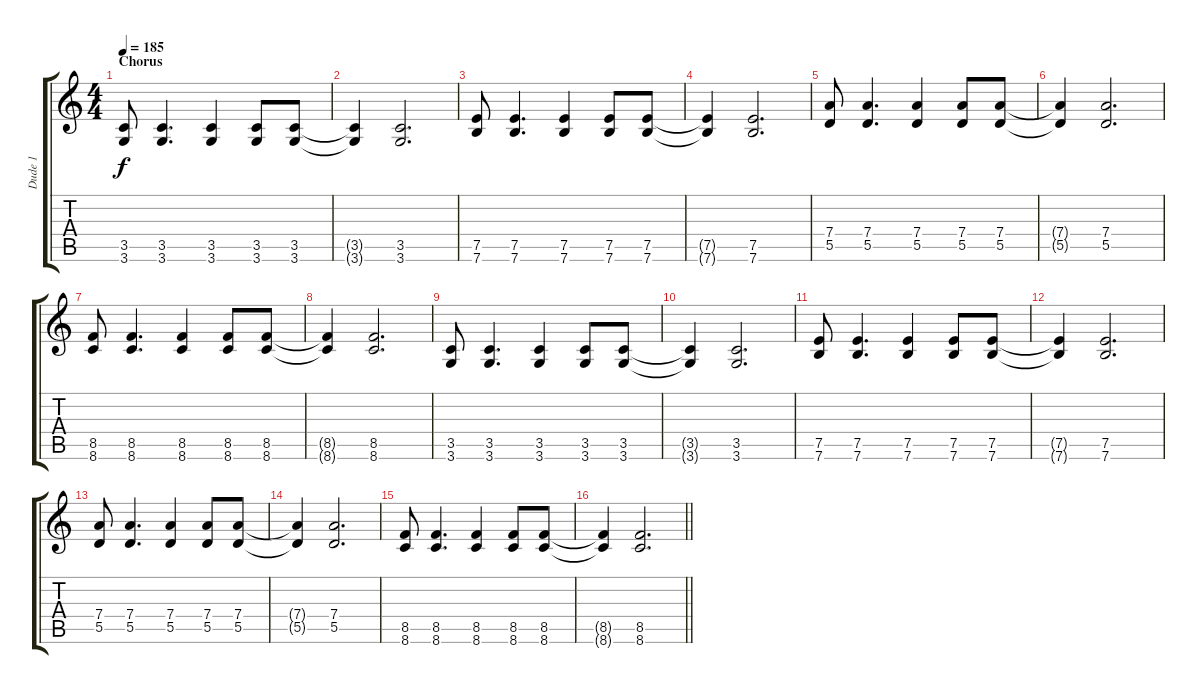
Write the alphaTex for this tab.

\track ("Dude 1" "Dude 1") {instrument distortionguitar}
\staff {score tabs}
\tuning (E4 B3 G3 D3 A2 E2) {hide}
\ts (4 4)
\section ("" "Chorus")
\tempo 185
\clef g2
\ks c
(3.5 3.6).8{dy f} (3.5 3.6).4{d} (3.5 3.6).4 (3.5 3.6).8 (3.5 3.6).8 |
(3.5{t} 3.6{t}).4 (3.5 3.6).2{d} |
(7.5 7.6).8 (7.5 7.6).4{d} (7.5 7.6).4 (7.5 7.6).8 (7.5 7.6).8 |
(7.5{t} 7.6{t}).4 (7.5 7.6).2{d} |
(7.4 5.5).8 (7.4 5.5).4{d} (7.4 5.5).4 (7.4 5.5).8 (7.4 5.5).8 |
(7.4{t} 5.5{t}).4 (7.4 5.5).2{d} |
(8.5 8.6).8 (8.5 8.6).4{d} (8.5 8.6).4 (8.5 8.6).8 (8.5 8.6).8 |
(8.5{t} 8.6{t}).4 (8.5 8.6).2{d} |
(3.5 3.6).8 (3.5 3.6).4{d} (3.5 3.6).4 (3.5 3.6).8 (3.5 3.6).8 |
(3.5{t} 3.6{t}).4 (3.5 3.6).2{d} |
(7.5 7.6).8 (7.5 7.6).4{d} (7.5 7.6).4 (7.5 7.6).8 (7.5 7.6).8 |
(7.5{t} 7.6{t}).4 (7.5 7.6).2{d} |
(7.4 5.5).8 (7.4 5.5).4{d} (7.4 5.5).4 (7.4 5.5).8 (7.4 5.5).8 |
(7.4{t} 5.5{t}).4 (7.4 5.5).2{d} |
(8.5 8.6).8 (8.5 8.6).4{d} (8.5 8.6).4 (8.5 8.6).8 (8.5 8.6).8 |
\barLineRight lightlight
(8.5{t} 8.6{t}).4 (8.5 8.6).2{d}
